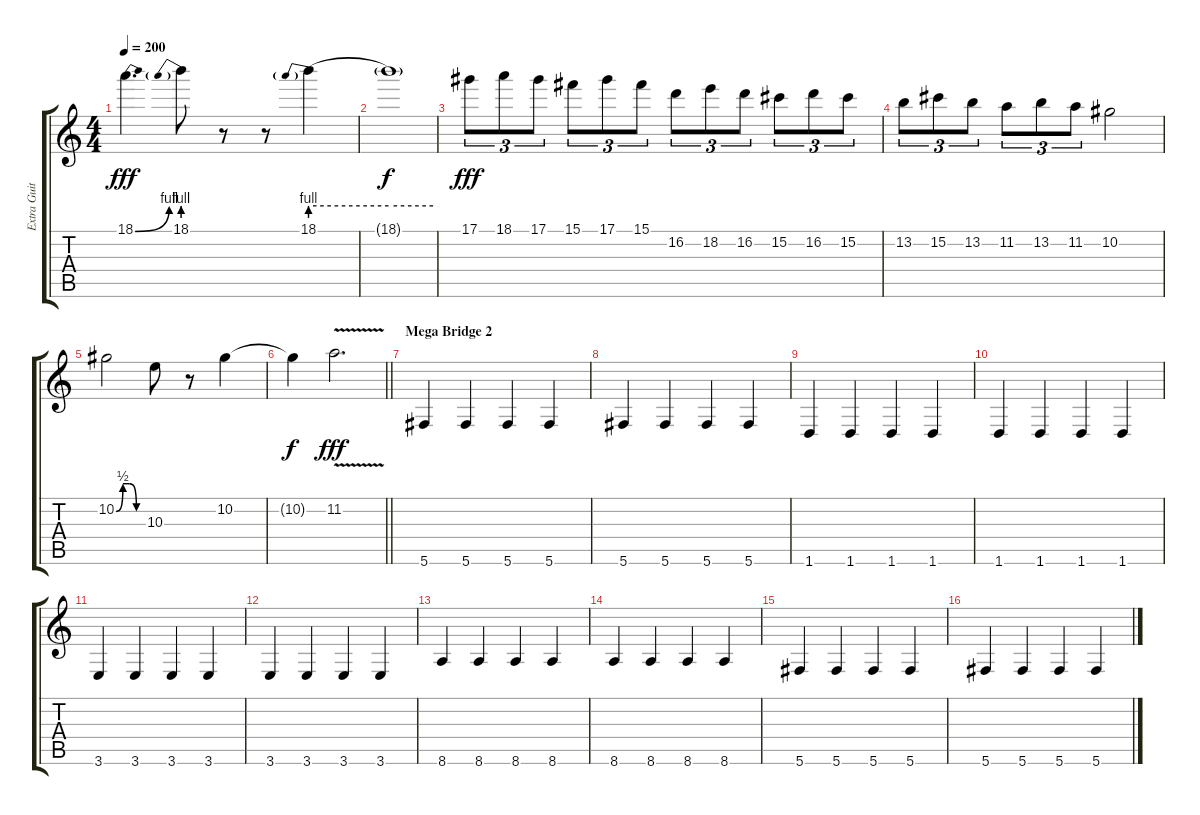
\track ("Extra Guitar" "Extra Guit") {instrument distortionguitar}
\staff {score tabs}
\tuning (Eb4 Bb3 Gb3 Db3 Ab2 Db2) {hide}
\ts (4 4)
\tempo 200
\clef g2
\ks c
18.1{be (bend 0 0 60 4)}.4{d dy fff} 18.1{be (prebend 0 4 60 4)}.8 r.8 r.8 18.1{be (prebend 0 4 60 4)}.4 |
18.1{be (hold 0 4 60 4) t}.1{dy f} |
17.1.8{tu (3 2) dy fff} 18.1.8{tu (3 2)} 17.1.8{tu (3 2)} 15.1.8{tu (3 2)} 17.1.8{tu (3 2)} 15.1.8{tu (3 2)} 16.2.8{tu (3 2)} 18.2.8{tu (3 2)} 16.2.8{tu (3 2)} 15.2.8{tu (3 2)} 16.2.8{tu (3 2)} 15.2.8{tu (3 2)} |
13.2.8{tu (3 2)} 15.2.8{tu (3 2)} 13.2.8{tu (3 2)} 11.2.8{tu (3 2)} 13.2.8{tu (3 2)} 11.2.8{tu (3 2)} 10.2.2 |
10.2{be (custom 0 0 15 2 30 2 45 0 60 0)}.2 10.3.8 r.8 10.2.4 |
\barLineRight lightlight
10.2{t}.4{dy f} 11.2{v}.2{d dy fff} |
\section ("" "Mega Bridge 2")
5.6.4 5.6.4 5.6.4 5.6.4 |
5.6.4 5.6.4 5.6.4 5.6.4 |
1.6.4 1.6.4 1.6.4 1.6.4 |
1.6.4 1.6.4 1.6.4 1.6.4 |
3.6.4 3.6.4 3.6.4 3.6.4 |
3.6.4 3.6.4 3.6.4 3.6.4 |
8.6.4 8.6.4 8.6.4 8.6.4 |
8.6.4 8.6.4 8.6.4 8.6.4 |
5.6.4 5.6.4 5.6.4 5.6.4 |
5.6.4 5.6.4 5.6.4 5.6.4
